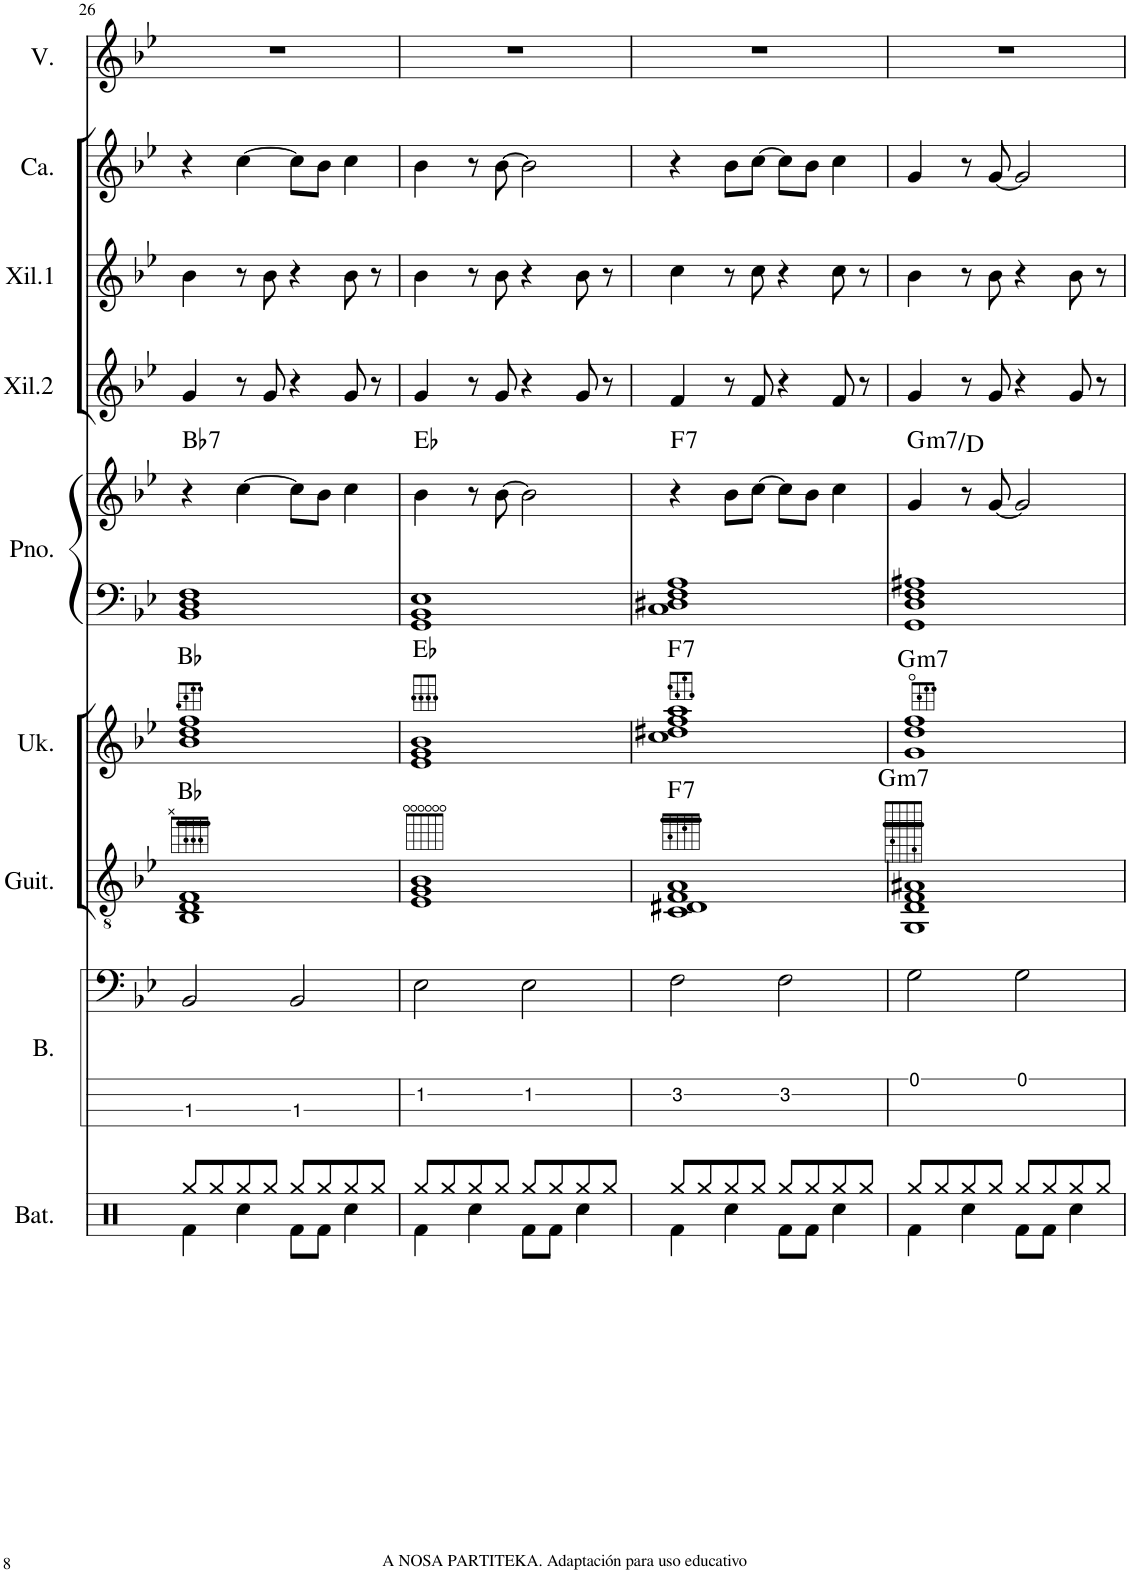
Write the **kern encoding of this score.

**kern	**kern	**kern	**kern	**harte	**kern	**harte	**kern	**kern	**harte	**kern	**kern	**kern	**kern
*part9	*part8	*part8	*part7	*part7	*part6	*part6	*part5	*part5	*part5	*part4	*part3	*part2	*part1
*staff11	*staff10	*staff9	*staff8	*	*staff7	*	*staff6	*staff5	*	*staff4	*staff3	*staff2	*staff1
*I"Batería	*I"Baixo	*	*I"Guitarra	*	*I"Ukelele	*	*I"Piano	*	*	*I"Xilófono 2	*I"Xilófono 1	*I"Carillón	*I"Voz
*I'Bat.	*I'B.	*	*I'Guit.	*	*I'Uk.	*	*I'Pno.	*	*	*I'Xil.2	*I'Xil.1	*I'Ca.	*I'V.
!!LO:PB:g=z
*clefX	*	*clefF4	*clefGv2	*	*clefG2	*	*clefF4	*clefG2	*	*clefG2	*clefG2	*clefG2	*clefG2
*	*Trd7c12	*Trd7c12	*	*	*	*	*	*	*	*Trd-7c-12	*Trd-7c-12	*Trd-14c-24	*
*k[b-e-]	*k[b-e-]	*k[b-e-]	*k[b-e-]	*	*k[b-e-]	*	*k[b-e-]	*k[b-e-]	*	*k[b-e-]	*k[b-e-]	*k[b-e-]	*k[b-e-]
*M4/4	*M4/4	*M4/4	*M4/4	*	*M4/4	*	*M4/4	*M4/4	*	*M4/4	*M4/4	*M4/4	*M4/4
=26	=26	=26	=26	=26	=26	=26	=26	=26	=26	=26	=26	=26	=26
*^	*	*	*	*	*	*	*	*	*	*	*	*	*
!	!	!	!	!	!	!	!	!	!	!LO:H:kt=7	!	!	!	!
8Rgg/L	4Rf\	2BB-	2BB-/	1BB- 1D 1F	Bb:maj	1b- 1dd 1ff	Bb:maj	1BB- 1D 1F	4r	Bb:7	4g/	4b-\	4r	1r
8Rgg/	.	.	.	.	.	.	.	.	.	.	.	.	.	.
8Rgg/	4Rcc\	.	.	.	.	.	.	.	[>4cc\	.	8r	8r	[>4cc\	.
8Rgg/J	.	.	.	.	.	.	.	.	.	.	8g/	8b-\	.	.
8Rgg/L	8Rf\L	2BB-	2BB-/	.	.	.	.	.	8cc\L]	.	4r	4r	8cc\L]	.
8Rgg/	8Rf\J	.	.	.	.	.	.	.	8b-\J	.	.	.	8b-\J	.
8Rgg/	4Rcc\	.	.	.	.	.	.	.	4cc\	.	8g/	8b-\	4cc\	.
8Rgg/J	.	.	.	.	.	.	.	.	.	.	8r	8r	.	.
=27	=27	=27	=27	=27	=27	=27	=27	=27	=27	=27	=27	=27	=27	=27
8Rgg/L	4Rf\	2E-	2E-\	1E- 1G 1B-	.	1e- 1g 1b-	Eb:maj	1GG 1BB- 1E-	4b-\	Eb:maj	4g/	4b-\	4b-\	1r
8Rgg/	.	.	.	.	.	.	.	.	.	.	.	.	.	.
8Rgg/	4Rcc\	.	.	.	.	.	.	.	8r	.	8r	8r	8r	.
8Rgg/J	.	.	.	.	.	.	.	.	[>8b-\	.	8g/	8b-\	[>8b-\	.
8Rgg/L	8Rf\L	2E-	2E-\	.	.	.	.	.	2b-\]	.	4r	4r	2b-\]	.
8Rgg/	8Rf\J	.	.	.	.	.	.	.	.	.	.	.	.	.
8Rgg/	4Rcc\	.	.	.	.	.	.	.	.	.	8g/	8b-\	.	.
8Rgg/J	.	.	.	.	.	.	.	.	.	.	8r	8r	.	.
=28	=28	=28	=28	=28	=28	=28	=28	=28	=28	=28	=28	=28	=28	=28
!	!	!	!	!	!LO:H:kt=7	!	!LO:H:kt=7	!	!	!LO:H:kt=7	!	!	!	!
8Rgg/L	4Rf\	2F	2F\	1C 1D#X 1F 1A	F:7	1cc 1dd#X 1ff 1aa	F:7	1C 1D#X 1F 1A	4r	F:7	4f/	4cc\	4r	1r
8Rgg/	.	.	.	.	.	.	.	.	.	.	.	.	.	.
8Rgg/	4Rcc\	.	.	.	.	.	.	.	8b-\L	.	8r	8r	8b-\L	.
8Rgg/J	.	.	.	.	.	.	.	.	[>8cc\J	.	8f/	8cc\	[>8cc\J	.
8Rgg/L	8Rf\L	2F	2F\	.	.	.	.	.	8cc\L]	.	4r	4r	8cc\L]	.
8Rgg/	8Rf\J	.	.	.	.	.	.	.	8b-\J	.	.	.	8b-\J	.
8Rgg/	4Rcc\	.	.	.	.	.	.	.	4cc\	.	8f/	8cc\	4cc\	.
8Rgg/J	.	.	.	.	.	.	.	.	.	.	8r	8r	.	.
=29	=29	=29	=29	=29	=29	=29	=29	=29	=29	=29	=29	=29	=29	=29
!	!	!	!	!	!LO:H:kt=m7	!	!LO:H:kt=m7	!	!	!LO:H:kt=m7	!	!	!	!
8Rgg/L	4Rf\	2G	2G\	1GG 1D 1F 1A#X	G:min7	1g 1dd 1ff	G:min7	1GG 1D 1F 1A#X	4g/	G:min7/5	4g/	4b-\	4g/	1r
8Rgg/	.	.	.	.	.	.	.	.	.	.	.	.	.	.
8Rgg/	4Rcc\	.	.	.	.	.	.	.	8r	.	8r	8r	8r	.
8Rgg/J	.	.	.	.	.	.	.	.	[<8g/	.	8g/	8b-\	[<8g/	.
8Rgg/L	8Rf\L	2G	2G\	.	.	.	.	.	2g/]	.	4r	4r	2g/]	.
8Rgg/	8Rf\J	.	.	.	.	.	.	.	.	.	.	.	.	.
8Rgg/	4Rcc\	.	.	.	.	.	.	.	.	.	8g/	8b-\	.	.
8Rgg/J	.	.	.	.	.	.	.	.	.	.	8r	8r	.	.
*v	*v	*	*	*	*	*	*	*	*	*	*	*	*	*
=	=	=	=	=	=	=	=	=	=	=	=	=	=
*-	*-	*-	*-	*-	*-	*-	*-	*-	*-	*-	*-	*-	*-
